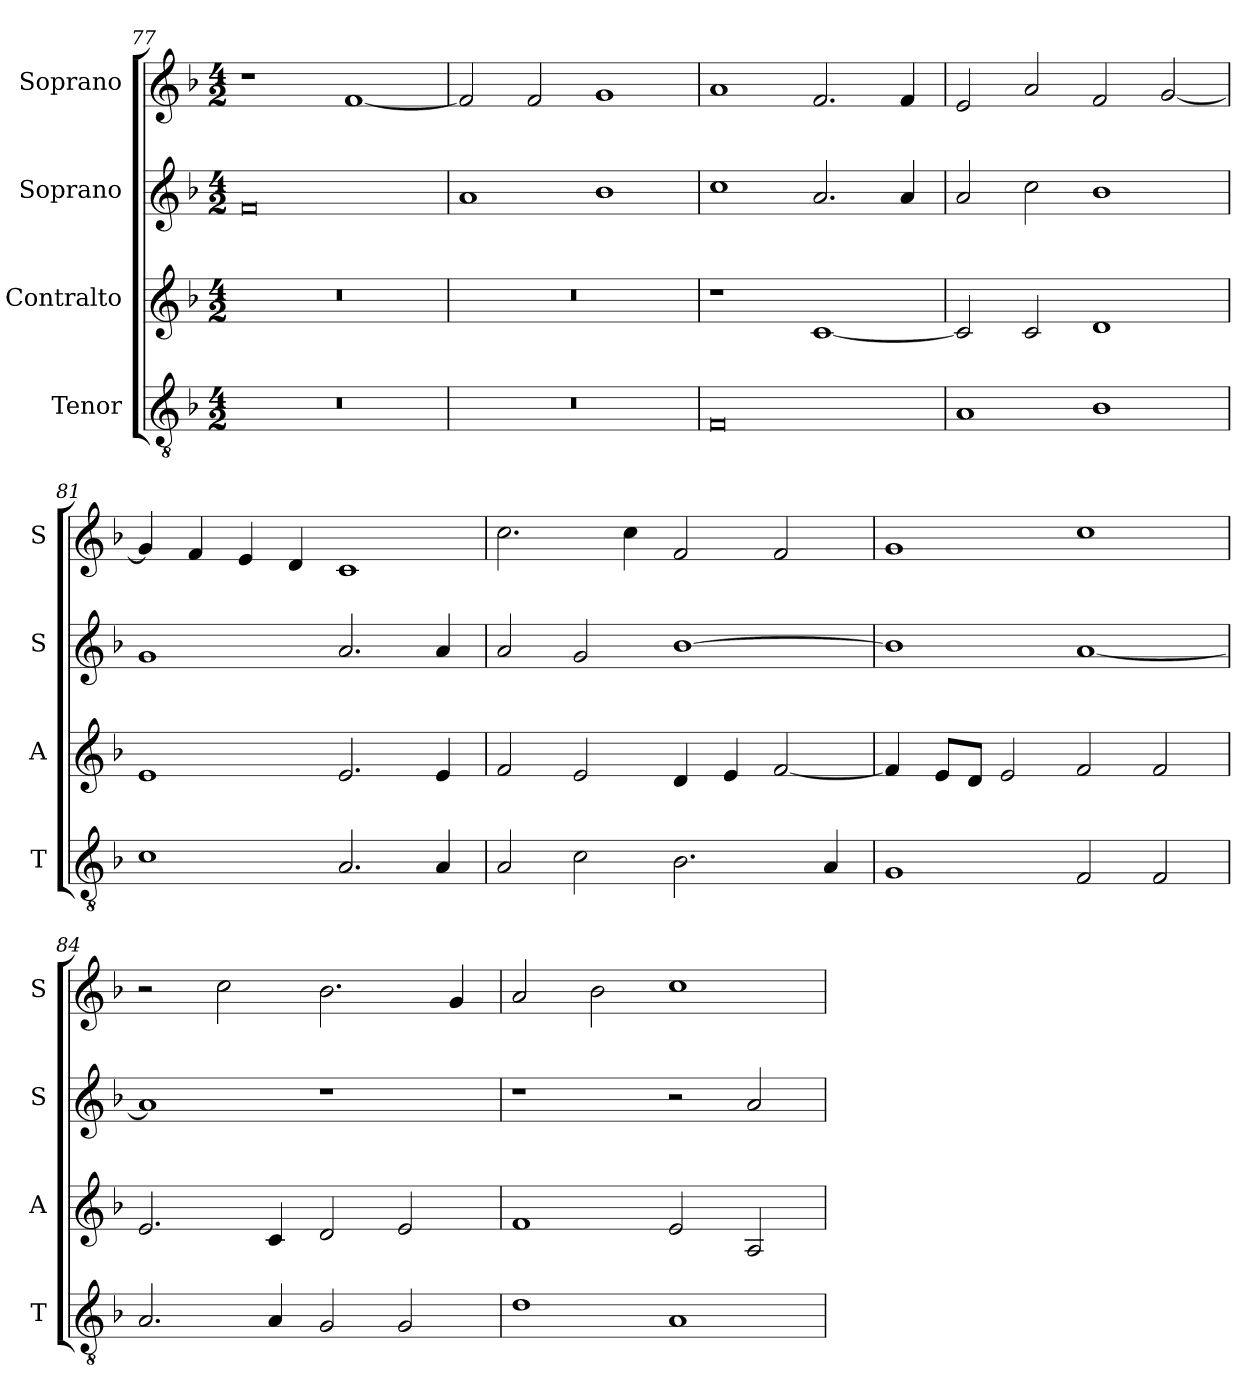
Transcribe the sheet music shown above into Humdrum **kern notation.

**kern	**kern	**kern	**kern
*part4	*part3	*part2	*part1
*staff4	*staff3	*staff2	*staff1
*I"Tenor	*I"Contralto	*I"Soprano	*I"Soprano
*I'T	*I'A	*I'S	*I'S
*clefGv2	*clefG2	*clefG2	*clefG2
*k[b-]	*k[b-]	*k[b-]	*k[b-]
*F:ion	*F:ion	*F:ion	*F:ion
*M4/2	*M4/2	*M4/2	*M4/2
=77	=77	=77	=77
0r	0r	0f	1r
.	.	.	[1f
=78	=78	=78	=78
0r	0r	1a	2f]
.	.	.	2f
.	.	1b-	1g
=79	=79	=79	=79
0F	1r	1cc	1a
.	[1c	2.a	2.f
.	.	4a	4f
=80	=80	=80	=80
1A	2c]	2a	2e
.	2c	2cc	2a
1B-	1d	1b-	2f
.	.	.	[2g
=81	=81	=81	=81
1c	1e	1g	4g]
.	.	.	4f
.	.	.	4e
.	.	.	4d
2.A	2.e	2.a	1c
4A	4e	4a	.
=82	=82	=82	=82
2A	2f	2a	2.cc
2c	2e	2g	.
.	.	.	4cc
2.B-	4d	[1b-	2f
.	4e	.	.
.	[2f	.	2f
4A	.	.	.
=83	=83	=83	=83
1G	4f]	1b-]	1g
.	8e/L	.	.
.	8d/J	.	.
.	2e	.	.
2F	2f	[1a	1cc
2F	2f	.	.
=84	=84	=84	=84
2.A	2.e	1a]	2r
.	.	.	2cc
4A	4c	.	.
2G	2d	1r	2.b-
2G	2e	.	.
.	.	.	4g
=85	=85	=85	=85
1d	1f	1r	2a
.	.	.	2b-
1A	2e	2r	1cc
.	2A	2a	.
=	=	=	=
*-	*-	*-	*-
